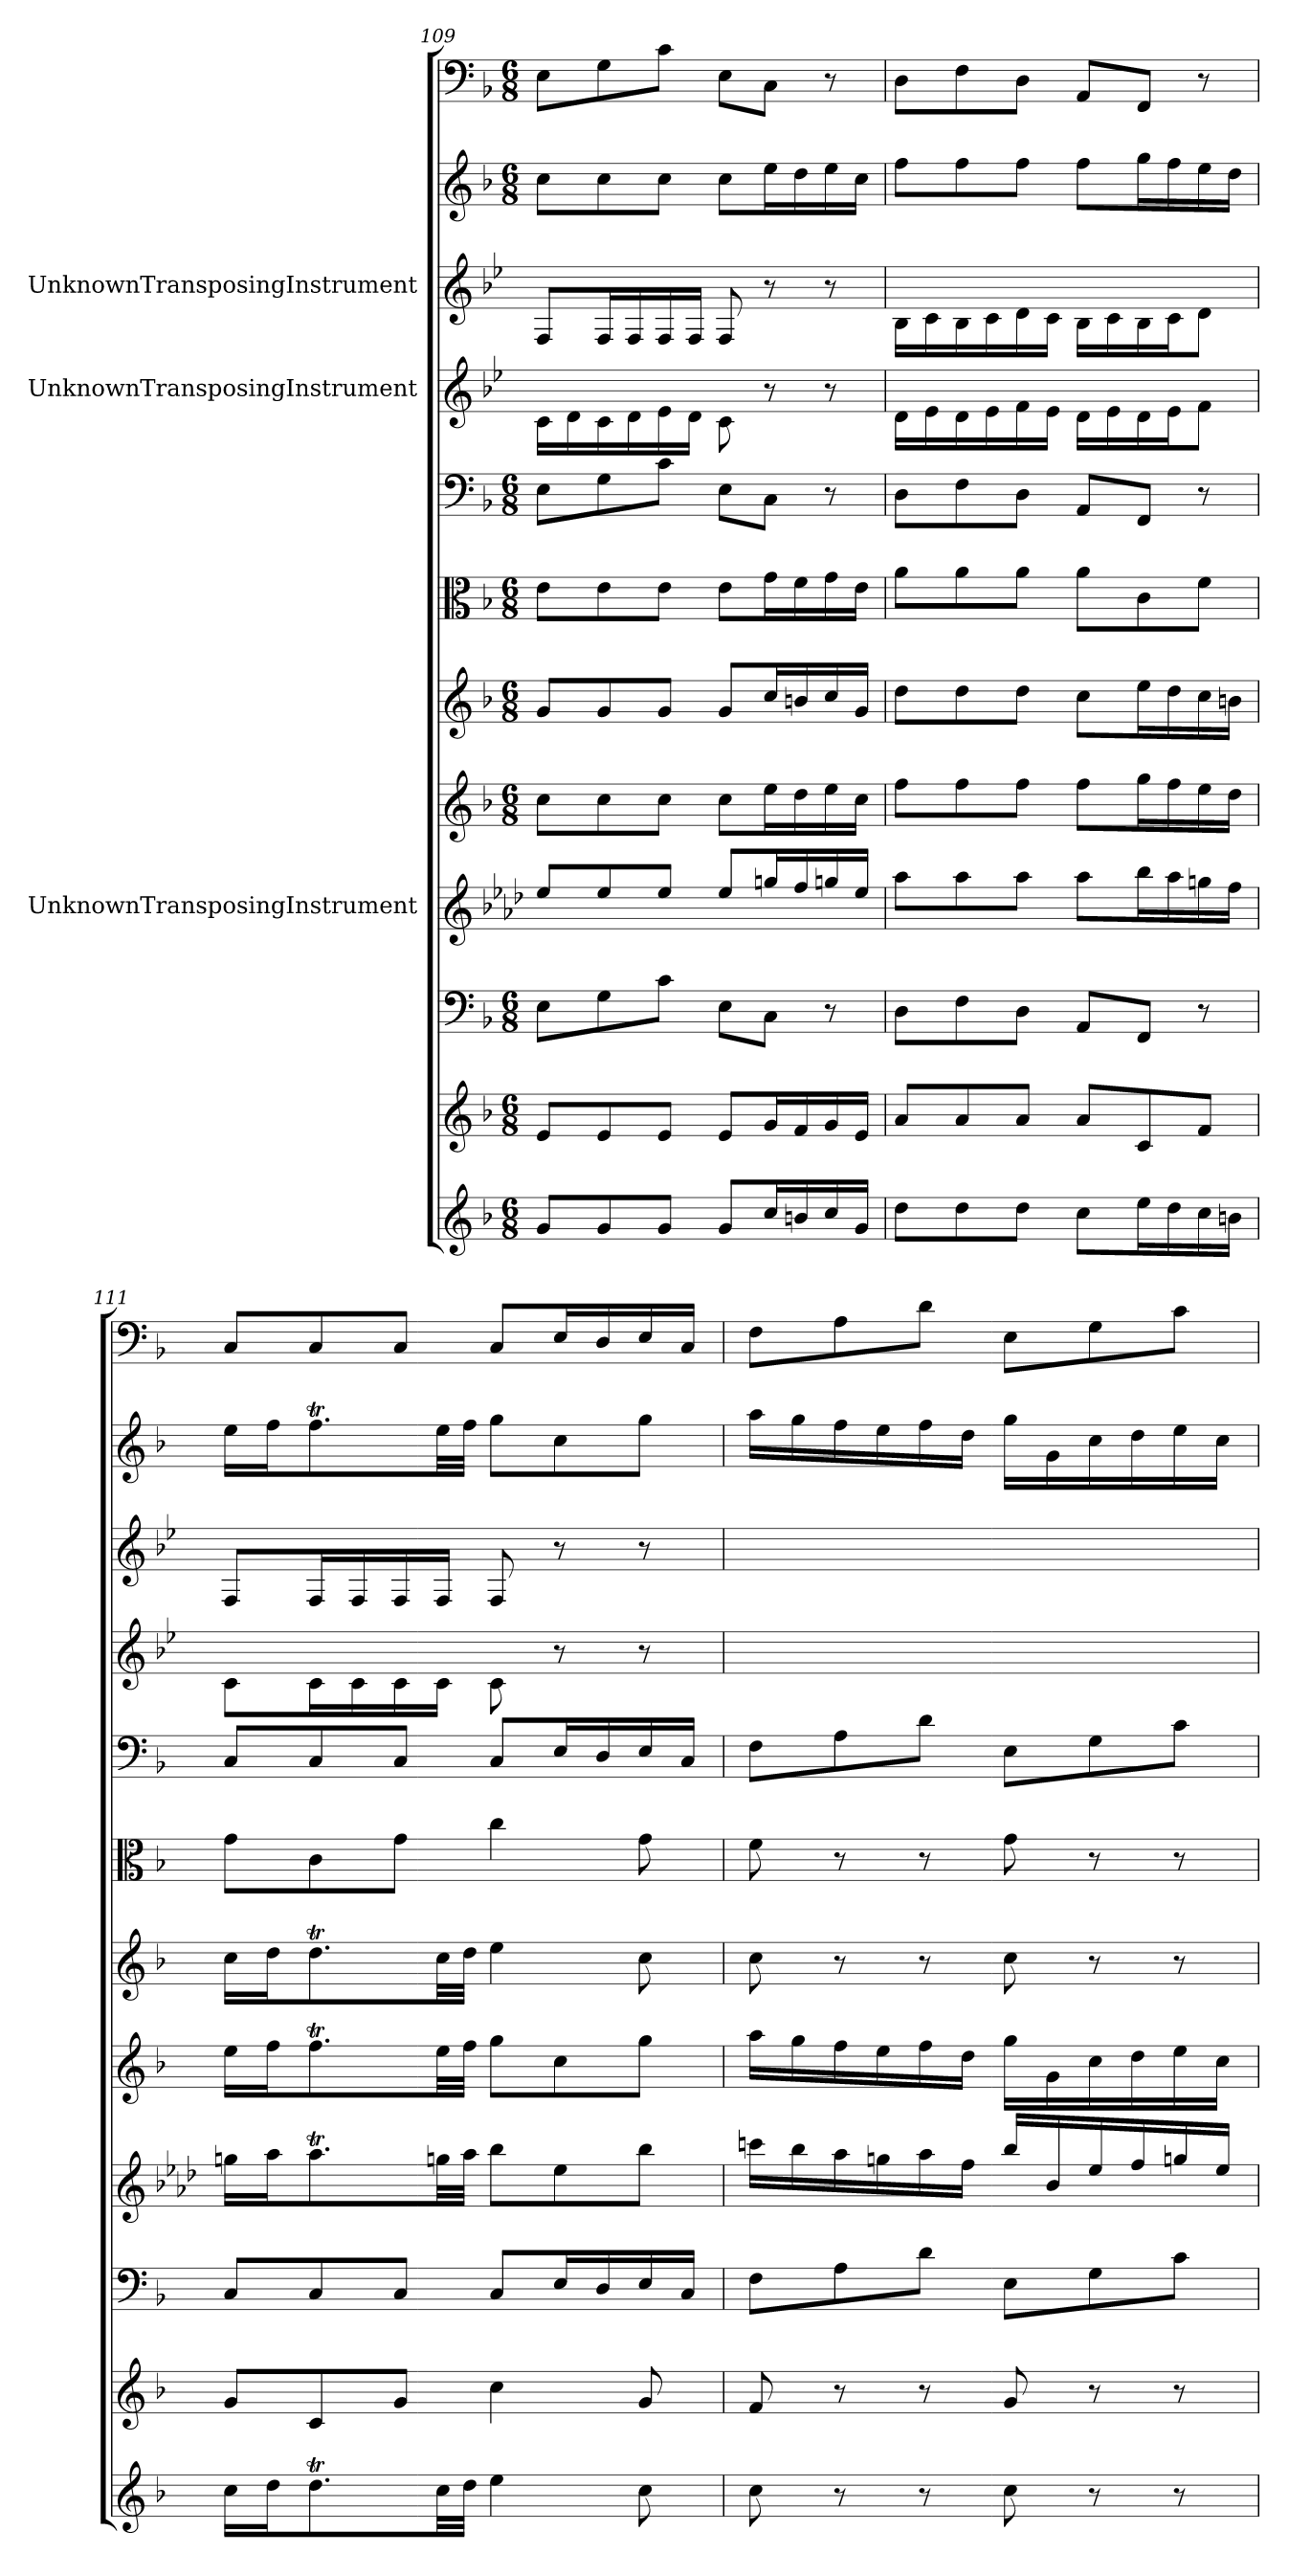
**kern	**kern	**kern	**kern	**kern	**kern	**kern	**kern	**kern	**kern	**kern	**kern
*part12	*part11	*part10	*part9	*part8	*part7	*part6	*part5	*part4	*part3	*part2	*part1
*staff12	*staff11	*staff10	*staff9	*staff8	*staff7	*staff6	*staff5	*staff4	*staff3	*staff2	*staff1
*	*	*	*I"UnknownTransposingInstrument	*	*	*	*	*I"UnknownTransposingInstrument	*I"UnknownTransposingInstrument	*	*
*clefG2	*clefG2	*clefF4	*clefG2	*clefG2	*clefG2	*clefC3	*clefF4	*clefG2	*clefG2	*clefG2	*clefF4
*	*	*	*ITrd2c3	*	*	*	*	*ITrd-4c-7	*ITrd-4c-7	*	*
*k[b-]	*k[b-]	*k[b-]	*k[b-]	*k[b-]	*k[b-]	*k[b-]	*k[b-]	*k[b-]	*k[b-]	*k[b-]	*k[b-]
*F:	*F:	*F:	*	*F:	*F:	*F:	*F:	*	*	*F:	*F:
*M6/8	*M6/8	*M6/8	*	*M6/8	*M6/8	*M6/8	*M6/8	*	*	*M6/8	*M6/8
=109	=109	=109	=109	=109	=109	=109	=109	=109	=109	=109	=109
8g/L	8e/L	8E\L	8cc/L	8cc\L	8g/L	8e\L	8E\L	16g\LL	8c/L	8cc\L	8E\L
.	.	.	.	.	.	.	.	16a\	.	.	.
8g/	8e/	8G\	8cc/	8cc\	8g/	8e\	8G\	16g\	16c/L	8cc\	8G\
.	.	.	.	.	.	.	.	16a\	16c/	.	.
8g/J	8e/J	8c\J	8cc/J	8cc\J	8g/J	8e\J	8c\J	16b-\	16c/	8cc\J	8c\J
.	.	.	.	.	.	.	.	16a\JJ	16c/JJ	.	.
8g/L	8e/L	8E\L	8cc/L	8cc\L	8g/L	8e\L	8E\L	8g\	8c/	8cc\L	8E\L
16cc/L	16g/L	8C\J	16een/L	16ee\L	16cc/L	16g\L	8C\J	8r	8r	16ee\L	8C\J
16bn/	16f/	.	16dd/	16dd\	16bn/	16f\	.	.	.	16dd\	.
16cc/	16g/	8r	16een/	16ee\	16cc/	16g\	8r	8r	8r	16ee\	8r
16g/JJ	16e/JJ	.	16cc/JJ	16cc\JJ	16g/JJ	16e\JJ	.	.	.	16cc\JJ	.
=110	=110	=110	=110	=110	=110	=110	=110	=110	=110	=110	=110
8dd\L	8a/L	8D\L	8ff\L	8ff\L	8dd\L	8a\L	8D\L	16a\LL	16f\LL	8ff\L	8D\L
.	.	.	.	.	.	.	.	16b-\	16g\	.	.
8dd\	8a/	8F\	8ff\	8ff\	8dd\	8a\	8F\	16a\	16f\	8ff\	8F\
.	.	.	.	.	.	.	.	16b-\	16g\	.	.
8dd\J	8a/J	8D\J	8ff\J	8ff\J	8dd\J	8a\J	8D\J	16cc\	16a\	8ff\J	8D\J
.	.	.	.	.	.	.	.	16b-\JJ	16g\JJ	.	.
8cc\L	8a/L	8AA/L	8ff\L	8ff\L	8cc\L	8a\L	8AA/L	16a\LL	16f\LL	8ff\L	8AA/L
.	.	.	.	.	.	.	.	16b-\	16g\	.	.
16ee\L	8c/	8FF/J	16gg\L	16gg\L	16ee\L	8c\	8FF/J	16a\	16f\	16gg\L	8FF/J
16dd\	.	.	16ff\	16ff\	16dd\	.	.	16b-\J	16g\J	16ff\	.
16cc\	8f/J	8r	16een\	16ee\	16cc\	8f\J	8r	8cc\J	8a\J	16ee\	8r
16bn\JJ	.	.	16dd\JJ	16dd\JJ	16bn\JJ	.	.	.	.	16dd\JJ	.
=111	=111	=111	=111	=111	=111	=111	=111	=111	=111	=111	=111
16cc\LL	8g/L	8C/L	16een\LL	16ee\LL	16cc\LL	8g\L	8C/L	8g\L	8c/L	16ee\LL	8C/L
16dd\J	.	.	16ff\J	16ff\J	16dd\J	.	.	.	.	16ff\J	.
8.ddT\	8c/	8C/	8.ffT\	8.ffT\	8.ddT\	8c\	8C/	16g\L	16c/L	8.ffT\	8C/
.	.	.	.	.	.	.	.	16g\	16c/	.	.
.	8g/J	8C/J	.	.	.	8g\J	8C/J	16g\	16c/	.	8C/J
32cc\LL	.	.	32een\LL	32ee\LL	32cc\LL	.	.	16g\JJ	16c/JJ	32ee\LL	.
32dd\JJJ	.	.	32ff\JJJ	32ff\JJJ	32dd\JJJ	.	.	.	.	32ff\JJJ	.
4ee\	4cc\	8C/L	8gg\L	8gg\L	4ee\	4cc\	8C/L	8g\	8c/	8gg\L	8C/L
.	.	16E/L	8cc\	8cc\	.	.	16E/L	8r	8r	8cc\	16E/L
.	.	16D/	.	.	.	.	16D/	.	.	.	16D/
8cc\	8g/	16E/	8gg\J	8gg\J	8cc\	8g\	16E/	8r	8r	8gg\J	16E/
.	.	16C/JJ	.	.	.	.	16C/JJ	.	.	.	16C/JJ
=112	=112	=112	=112	=112	=112	=112	=112	=112	=112	=112	=112
8cc\	8f/	8F\L	16aan\LL	16aa\LL	8cc\	8f\	8F\L	2.r	2.r	16aa\LL	8F\L
.	.	.	16gg\	16gg\	.	.	.	.	.	16gg\	.
8r	8r	8A\	16ff\	16ff\	8r	8r	8A\	.	.	16ff\	8A\
.	.	.	16een\	16ee\	.	.	.	.	.	16ee\	.
8r	8r	8d\J	16ff\	16ff\	8r	8r	8d\J	.	.	16ff\	8d\J
.	.	.	16dd\JJ	16dd\JJ	.	.	.	.	.	16dd\JJ	.
8cc\	8g/	8E\L	16gg/LL	16gg\LL	8cc\	8g\	8E\L	.	.	16gg\LL	8E\L
.	.	.	16g/	16g\	.	.	.	.	.	16g\	.
8r	8r	8G\	16cc/	16cc\	8r	8r	8G\	.	.	16cc\	8G\
.	.	.	16dd/	16dd\	.	.	.	.	.	16dd\	.
8r	8r	8c\J	16een/	16ee\	8r	8r	8c\J	.	.	16ee\	8c\J
.	.	.	16cc/JJ	16cc\JJ	.	.	.	.	.	16cc\JJ	.
=	=	=	=	=	=	=	=	=	=	=	=
*-	*-	*-	*-	*-	*-	*-	*-	*-	*-	*-	*-
